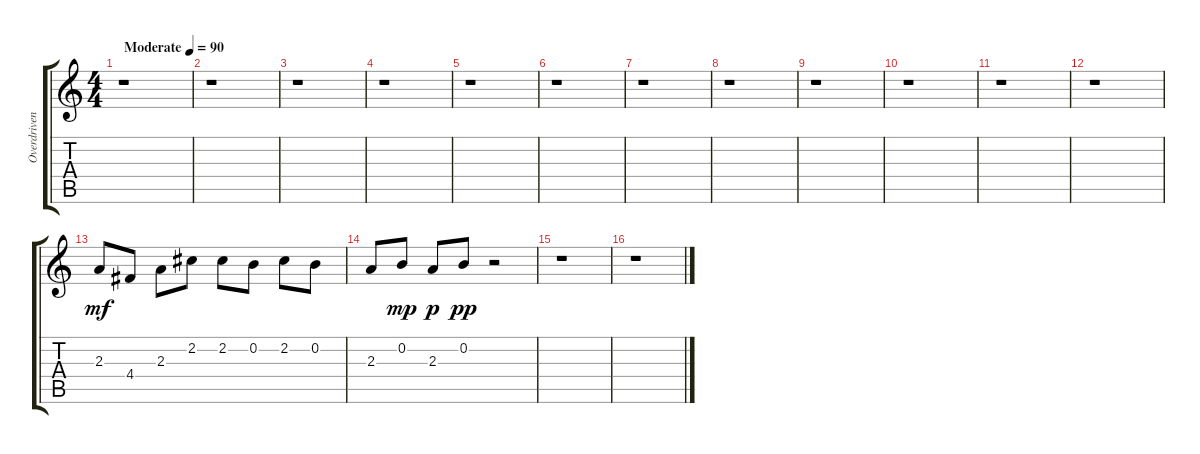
\track ("Overdriven Guitar" "Overdriven") {instrument overdrivenguitar}
\staff {score tabs}
\tuning (E4 B3 G3 D3 A2 E2) {hide}
\ts (4 4)
\tempo (90 "Moderate")
\clef g2
\ks c
r.1{dy mf instrument overdrivenguitar} |
r.1 |
r.1 |
r.1 |
r.1 |
r.1 |
r.1 |
r.1 |
r.1 |
r.1 |
r.1 |
r.1 |
2.3.8 4.4.8 2.3.8 2.2.8 2.2.8 0.2.8 2.2.8 0.2.8 |
2.3.8 0.2.8{dy mp} 2.3.8{dy p} 0.2.8{dy pp} r.2 |
r.1 |
r.1
